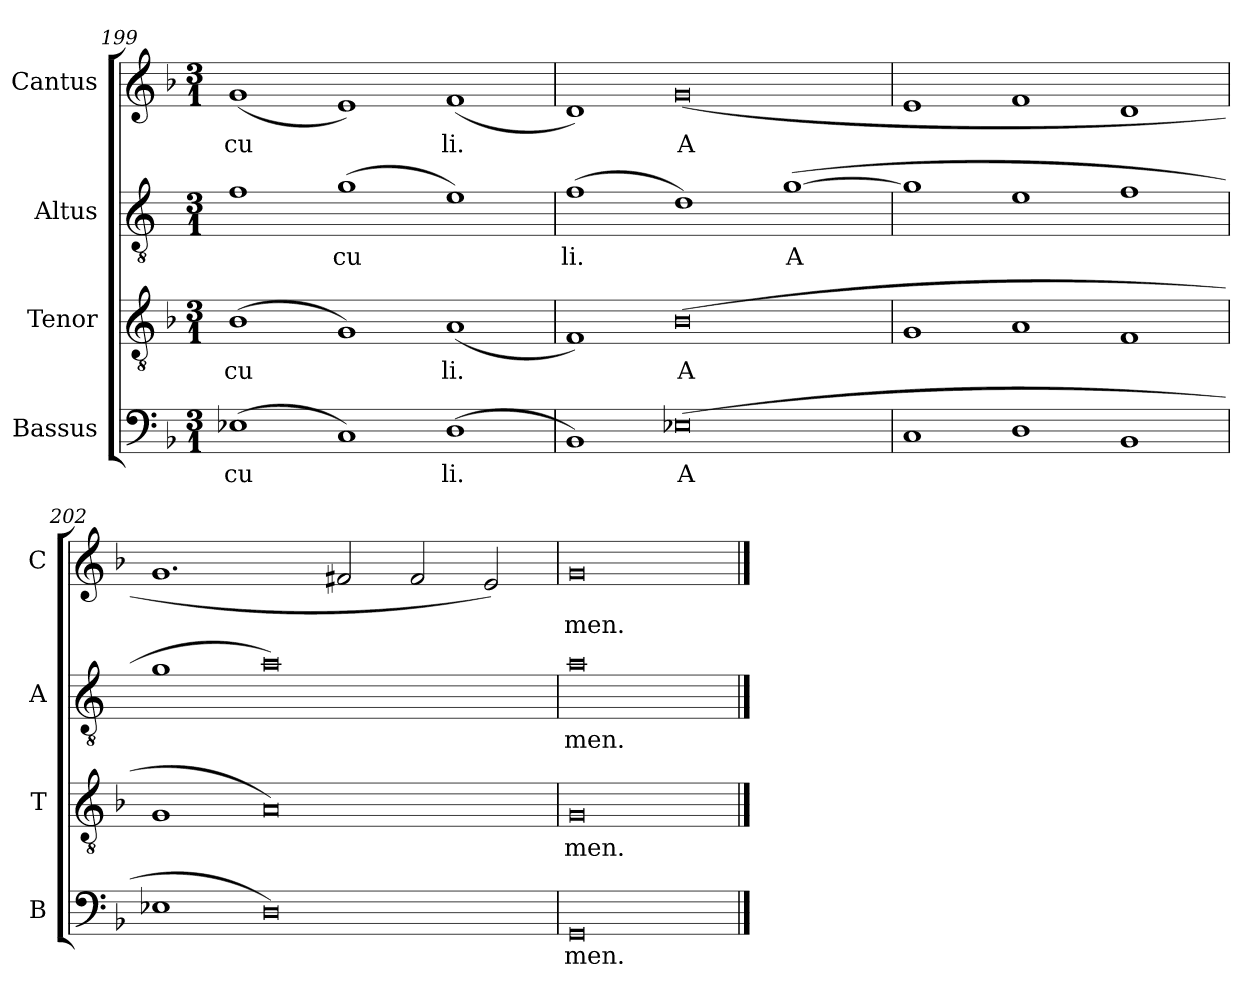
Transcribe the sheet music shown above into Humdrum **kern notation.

**kern	**text	**kern	**text	**kern	**text	**kern	**text
*part4	*part4	*part3	*part3	*part2	*part2	*part1	*part1
*staff4	*staff4	*staff3	*staff3	*staff2	*staff2	*staff1	*staff1
*I"Bassus	*	*I"Tenor	*	*I"Altus	*	*I"Cantus	*
*I'B	*	*I'T	*	*I'A	*	*I'C	*
*clefF4	*	*clefGv2	*	*clefGv2	*	*clefG2	*
*	*	*	*	*ITrd4c7	*	*	*
*k[b-]	*	*k[b-]	*	*k[b-]	*	*k[b-]	*
*M3/1	*	*M3/1	*	*M3/1	*	*M3/1	*
=199	=199	=199	=199	=199	=199	=199	=199
!	!LO:LY:b	!	!LO:LY:b	!	!	!	!LO:LY:b
(1E-X	cu	(1B-	cu	1B-	.	(1g	cu
!	!	!	!	!	!LO:LY:b	!	!
1C)	.	1G)	.	(1c	cu	1e)	.
!	!LO:LY:b	!	!LO:LY:b	!	!	!	!LO:LY:b
(1D	li.	(1A	li.	1A)	.	(1f	li.
=200	=200	=200	=200	=200	=200	=200	=200
!	!	!	!	!	!LO:LY:b	!	!
1BB-)	.	1F)	.	(1B-	li.	1d)	.
!	!LO:LY:b	!	!LO:LY:b	!	!	!	!LO:LY:b
(0E-X	A	(0B-	A	1G)	.	(0g	A
!	!	!	!	!	!LO:LY:b	!	!
.	.	.	.	([1c	A	.	.
=201	=201	=201	=201	=201	=201	=201	=201
1C	.	1G	.	1c]	.	1e	.
1D	.	1A	.	1A	.	1f	.
1BB-	.	1F	.	1B-	.	1d	.
=202	=202	=202	=202	=202	=202	=202	=202
1E-X	.	1G	.	1c	.	1.g	.
0D)	.	0A)	.	0d)	.	.	.
.	.	.	.	.	.	2f#X/	.
.	.	.	.	.	.	2f#/	.
.	.	.	.	.	.	2e/)	.
!!LO:LB:g=z
=203	=203	=203	=203	=203	=203	=203	=203
!	!LO:LY:b	!	!LO:LY:b	!	!LO:LY:b	!	!LO:LY:b
0GG	men.	0G	men.	0d	men.	0g	men.
==	==	==	==	==	==	==	==
*-	*-	*-	*-	*-	*-	*-	*-
